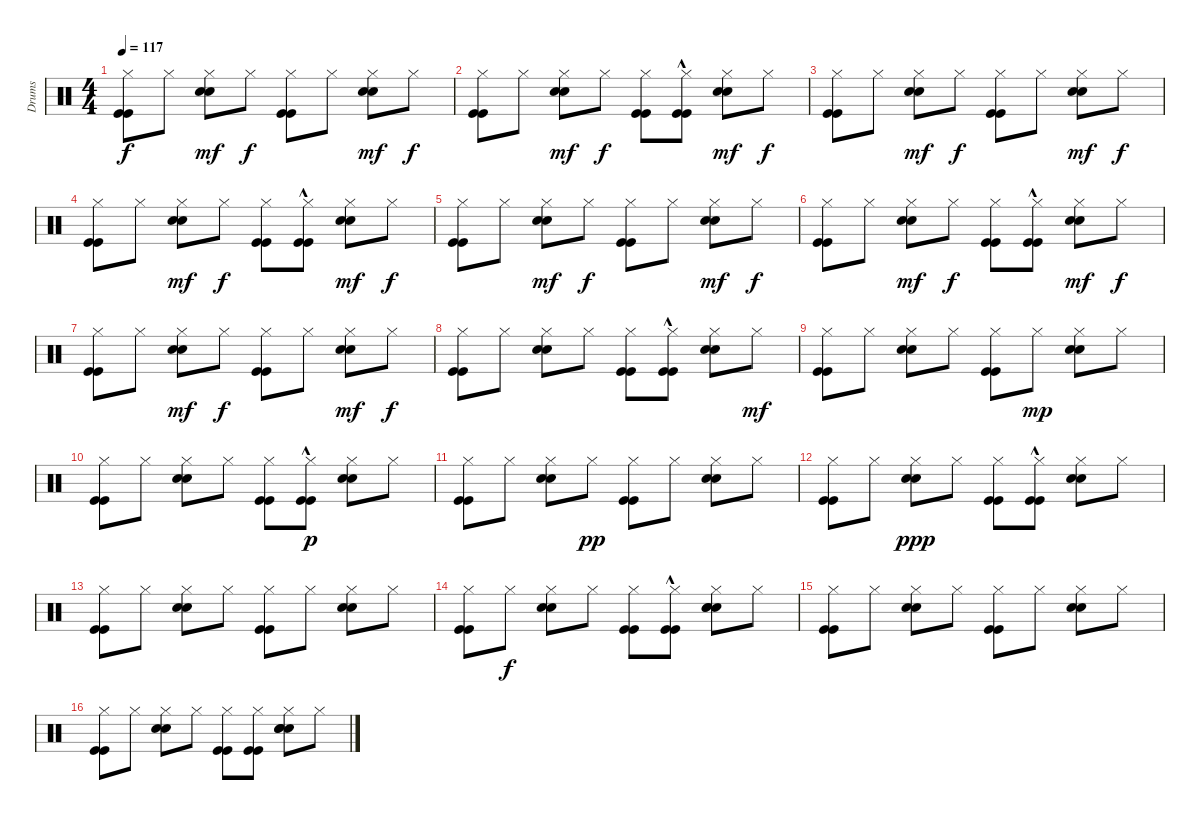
\track ("Drums" "Drums") {instrument percussion}
\staff {score}
\articulation defaults
\ts (4 4)
\tempo 117
\clef neutral
\ks c
("Kick (hit)" "Kick (hit)" "Hi-Hat (closed)").8{dy f} "Hi-Hat (closed)".8 ("Snare (hit) 2" "Snare (hit) 2" "Hi-Hat (closed)").8{dy mf} "Hi-Hat (closed)".8{dy f} ("Kick (hit)" "Kick (hit)" "Hi-Hat (closed)").8 "Hi-Hat (closed)".8 ("Snare (hit) 2" "Snare (hit) 2" "Hi-Hat (closed)").8{dy mf} "Hi-Hat (closed)".8{dy f} |
("Kick (hit)" "Kick (hit)" "Hi-Hat (closed)").8 "Hi-Hat (closed)".8 ("Snare (hit) 2" "Snare (hit) 2" "Hi-Hat (closed)").8{dy mf} "Hi-Hat (closed)".8{dy f} ("Kick (hit)" "Kick (hit)" "Hi-Hat (closed)").8 ("Kick (hit)"{hac} "Kick (hit)"{hac} "Hi-Hat (closed)").8 ("Snare (hit) 2" "Snare (hit) 2" "Hi-Hat (closed)").8{dy mf} "Hi-Hat (closed)".8{dy f} |
("Kick (hit)" "Kick (hit)" "Hi-Hat (closed)").8 "Hi-Hat (closed)".8 ("Snare (hit) 2" "Snare (hit) 2" "Hi-Hat (closed)").8{dy mf} "Hi-Hat (closed)".8{dy f} ("Kick (hit)" "Kick (hit)" "Hi-Hat (closed)").8 "Hi-Hat (closed)".8 ("Snare (hit) 2" "Snare (hit) 2" "Hi-Hat (closed)").8{dy mf} "Hi-Hat (closed)".8{dy f} |
("Kick (hit)" "Kick (hit)" "Hi-Hat (closed)").8 "Hi-Hat (closed)".8 ("Snare (hit) 2" "Snare (hit) 2" "Hi-Hat (closed)").8{dy mf} "Hi-Hat (closed)".8{dy f} ("Kick (hit)" "Kick (hit)" "Hi-Hat (closed)").8 ("Kick (hit)"{hac} "Kick (hit)"{hac} "Hi-Hat (closed)").8 ("Snare (hit) 2" "Snare (hit) 2" "Hi-Hat (closed)").8{dy mf} "Hi-Hat (closed)".8{dy f} |
("Kick (hit)" "Kick (hit)" "Hi-Hat (closed)").8 "Hi-Hat (closed)".8 ("Snare (hit) 2" "Snare (hit) 2" "Hi-Hat (closed)").8{dy mf} "Hi-Hat (closed)".8{dy f} ("Kick (hit)" "Kick (hit)" "Hi-Hat (closed)").8 "Hi-Hat (closed)".8 ("Snare (hit) 2" "Snare (hit) 2" "Hi-Hat (closed)").8{dy mf} "Hi-Hat (closed)".8{dy f} |
("Kick (hit)" "Kick (hit)" "Hi-Hat (closed)").8 "Hi-Hat (closed)".8 ("Snare (hit) 2" "Snare (hit) 2" "Hi-Hat (closed)").8{dy mf} "Hi-Hat (closed)".8{dy f} ("Kick (hit)" "Kick (hit)" "Hi-Hat (closed)").8 ("Kick (hit)"{hac} "Kick (hit)"{hac} "Hi-Hat (closed)").8 ("Snare (hit) 2" "Snare (hit) 2" "Hi-Hat (closed)").8{dy mf} "Hi-Hat (closed)".8{dy f} |
("Kick (hit)" "Kick (hit)" "Hi-Hat (closed)").8 "Hi-Hat (closed)".8 ("Snare (hit) 2" "Snare (hit) 2" "Hi-Hat (closed)").8{dy mf} "Hi-Hat (closed)".8{dy f} ("Kick (hit)" "Kick (hit)" "Hi-Hat (closed)").8 "Hi-Hat (closed)".8 ("Snare (hit) 2" "Snare (hit) 2" "Hi-Hat (closed)").8{dy mf} "Hi-Hat (closed)".8{dy f} |
("Kick (hit)" "Kick (hit)" "Hi-Hat (closed)").8 "Hi-Hat (closed)".8 ("Snare (hit) 2" "Snare (hit) 2" "Hi-Hat (closed)").8 "Hi-Hat (closed)".8 ("Kick (hit)" "Kick (hit)" "Hi-Hat (closed)").8 ("Kick (hit)"{hac} "Kick (hit)"{hac} "Hi-Hat (closed)").8 ("Snare (hit) 2" "Snare (hit) 2" "Hi-Hat (closed)").8 "Hi-Hat (closed)".8{dy mf} |
("Kick (hit)" "Kick (hit)" "Hi-Hat (closed)").8 "Hi-Hat (closed)".8 ("Snare (hit) 2" "Snare (hit) 2" "Hi-Hat (closed)").8 "Hi-Hat (closed)".8 ("Kick (hit)" "Kick (hit)" "Hi-Hat (closed)").8 "Hi-Hat (closed)".8{dy mp} ("Snare (hit) 2" "Snare (hit) 2" "Hi-Hat (closed)").8 "Hi-Hat (closed)".8 |
("Kick (hit)" "Kick (hit)" "Hi-Hat (closed)").8 "Hi-Hat (closed)".8 ("Snare (hit) 2" "Snare (hit) 2" "Hi-Hat (closed)").8 "Hi-Hat (closed)".8 ("Kick (hit)" "Kick (hit)" "Hi-Hat (closed)").8 ("Kick (hit)"{hac} "Kick (hit)"{hac} "Hi-Hat (closed)").8{dy p} ("Snare (hit) 2" "Snare (hit) 2" "Hi-Hat (closed)").8 "Hi-Hat (closed)".8 |
("Kick (hit)" "Kick (hit)" "Hi-Hat (closed)").8 "Hi-Hat (closed)".8 ("Snare (hit) 2" "Snare (hit) 2" "Hi-Hat (closed)").8 "Hi-Hat (closed)".8{dy pp} ("Kick (hit)" "Kick (hit)" "Hi-Hat (closed)").8 "Hi-Hat (closed)".8 ("Snare (hit) 2" "Snare (hit) 2" "Hi-Hat (closed)").8 "Hi-Hat (closed)".8 |
("Kick (hit)" "Kick (hit)" "Hi-Hat (closed)").8 "Hi-Hat (closed)".8 ("Snare (hit) 2" "Snare (hit) 2" "Hi-Hat (closed)").8{dy ppp} "Hi-Hat (closed)".8 ("Kick (hit)" "Kick (hit)" "Hi-Hat (closed)").8 ("Kick (hit)"{hac} "Kick (hit)"{hac} "Hi-Hat (closed)").8 ("Snare (hit) 2" "Snare (hit) 2" "Hi-Hat (closed)").8 "Hi-Hat (closed)".8 |
("Kick (hit)" "Kick (hit)" "Hi-Hat (closed)").8 "Hi-Hat (closed)".8 ("Snare (hit) 2" "Snare (hit) 2" "Hi-Hat (closed)").8 "Hi-Hat (closed)".8 ("Kick (hit)" "Kick (hit)" "Hi-Hat (closed)").8 "Hi-Hat (closed)".8 ("Snare (hit) 2" "Snare (hit) 2" "Hi-Hat (closed)").8 "Hi-Hat (closed)".8 |
("Kick (hit)" "Kick (hit)" "Hi-Hat (closed)").8 "Hi-Hat (closed)".8{dy f} ("Snare (hit) 2" "Snare (hit) 2" "Hi-Hat (closed)").8 "Hi-Hat (closed)".8 ("Kick (hit)" "Kick (hit)" "Hi-Hat (closed)").8 ("Kick (hit)"{hac} "Kick (hit)"{hac} "Hi-Hat (closed)").8 ("Snare (hit) 2" "Snare (hit) 2" "Snare (hit) 2" "Hi-Hat (closed)").8 "Hi-Hat (closed)".8 |
("Kick (hit)" "Kick (hit)" "Hi-Hat (closed)").8 "Hi-Hat (closed)".8 ("Snare (hit) 2" "Snare (hit) 2" "Hi-Hat (closed)").8 "Hi-Hat (closed)".8 ("Kick (hit)" "Kick (hit)" "Hi-Hat (closed)").8 "Hi-Hat (closed)".8 ("Snare (hit) 2" "Snare (hit) 2" "Hi-Hat (closed)").8 "Hi-Hat (closed)".8 |
("Kick (hit)" "Kick (hit)" "Hi-Hat (closed)").8 "Hi-Hat (closed)".8 ("Snare (hit) 2" "Snare (hit) 2" "Hi-Hat (closed)").8 "Hi-Hat (closed)".8 ("Kick (hit)" "Kick (hit)" "Hi-Hat (closed)").8 ("Kick (hit)" "Kick (hit)" "Hi-Hat (closed)").8 ("Snare (hit) 2" "Snare (hit) 2" "Snare (hit) 2" "Hi-Hat (closed)").8 "Hi-Hat (closed)".8
